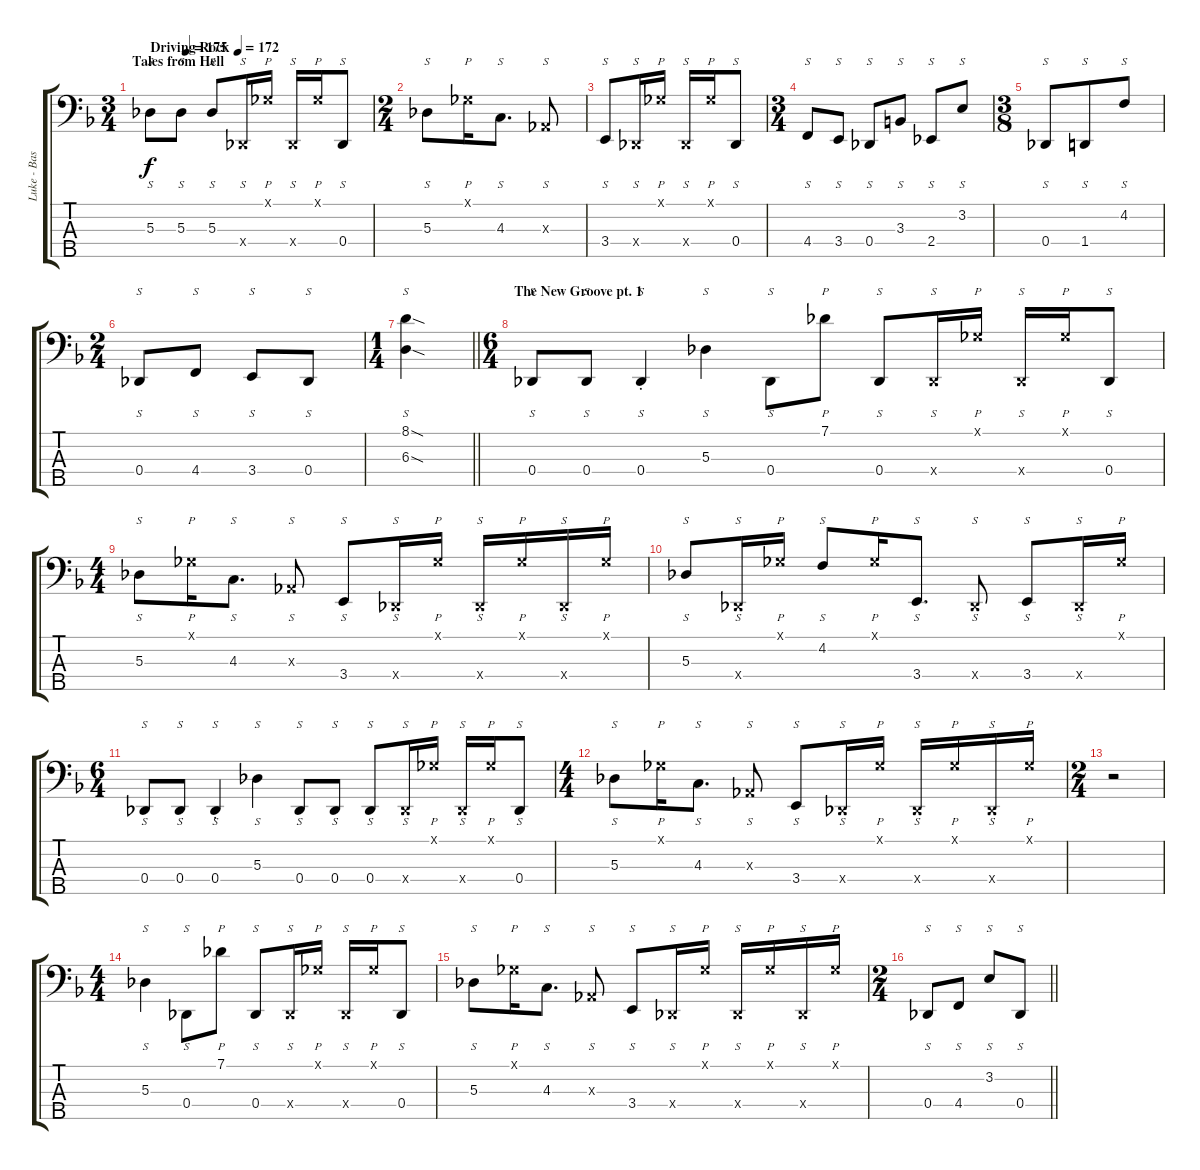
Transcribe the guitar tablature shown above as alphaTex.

\track ("Luke - Bass King" "Luke - Bas") {instrument slapbass1}
\staff {score tabs}
\tuning (Gb2 Db2 Ab1 Db1 Bb0) {hide}
\ts (3 4)
\section ("" "Tales from Hell")
\tempo (172 "Driving Rock")
\tempo (175 0.16666666666666666)
\tempo (172 "Driving Rock")
\clef f4
\ks dminor
5.3.8{s dy f instrument slapbass1} 5.3.8{s} 5.3.8{s} 0.4{x}.16{s} 0.1{x}.16{p} 0.4{x}.16{s} 0.1{x}.16{p} 0.4.8{s} |
\ts (2 4)
5.3.8{s} 0.1{x}.16{p} 4.3.8{s d} 0.3{x}.8{s} |
3.4.8{s} 0.4{x}.16{s} 0.1{x}.16{p} 0.4{x}.16{s} 0.1{x}.16{p} 0.4.8{s} |
\ts (3 4)
4.4.8{s} 3.4.8{s} 0.4.8{s} 3.3.8{s} 2.4.8{s} 3.2.8{s} |
\ts (3 8)
0.4.8{s} 1.4.8{s} 4.2.8{s} |
\ts (2 4)
0.4.8{s} 4.4.8{s} 3.4.8{s} 0.4.8{s} |
\ts (1 4)
\barLineRight lightlight
(8.1{sod} 6.3{sod}).4{s} |
\ts (6 4)
\section ("" "The New Groove pt. 1")
0.4.8{s} 0.4.8{s} 0.4{st}.4{s} 5.3.4{s} 0.4.8{s} 7.1.8{p} 0.4.8{s} 0.4{x}.16{s} 0.1{x}.16{p} 0.4{x}.16{s} 0.1{x}.16{p} 0.4.8{s} |
\ts (4 4)
5.3.8{s} 0.1{x}.16{p} 4.3.8{s d} 0.3{x}.8{s} 3.4.8{s} 0.4{x}.16{s} 0.1{x}.16{p} 0.4{x}.16{s} 0.1{x}.16{p} 0.4{x}.16{s} 0.1{x}.16{p} |
5.3.8{s} 0.4{x}.16{s} 0.1{x}.16{p} 4.2.8{s} 0.1{x}.16{p} 3.4.8{s d} 0.4{x}.8{s} 3.4.8{s} 0.4{x}.16{s} 0.1{x}.16{p} |
\ts (6 4)
0.4.8{s} 0.4.8{s} 0.4{st}.4{s} 5.3.4{s} 0.4.8{s} 0.4.8{s} 0.4.8{s} 0.4{x}.16{s} 0.1{x}.16{p} 0.4{x}.16{s} 0.1{x}.16{p} 0.4.8{s} |
\ts (4 4)
5.3.8{s} 0.1{x}.16{p} 4.3.8{s d} 0.3{x}.8{s} 3.4.8{s} 0.4{x}.16{s} 0.1{x}.16{p} 0.4{x}.16{s} 0.1{x}.16{p} 0.4{x}.16{s} 0.1{x}.16{p} |
\ts (2 4)
r.2 |
\ts (4 4)
5.3.4{s} 0.4.8{s} 7.1.8{p} 0.4.8{s} 0.4{x}.16{s} 0.1{x}.16{p} 0.4{x}.16{s} 0.1{x}.16{p} 0.4.8{s} |
5.3.8{s} 0.1{x}.16{p} 4.3.8{s d} 0.3{x}.8{s} 3.4.8{s} 0.4{x}.16{s} 0.1{x}.16{p} 0.4{x}.16{s} 0.1{x}.16{p} 0.4{x}.16{s} 0.1{x}.16{p} |
\ts (2 4)
\barLineRight lightlight
0.4.8{s} 4.4.8{s} 3.2.8{s} 0.4.8{s}
